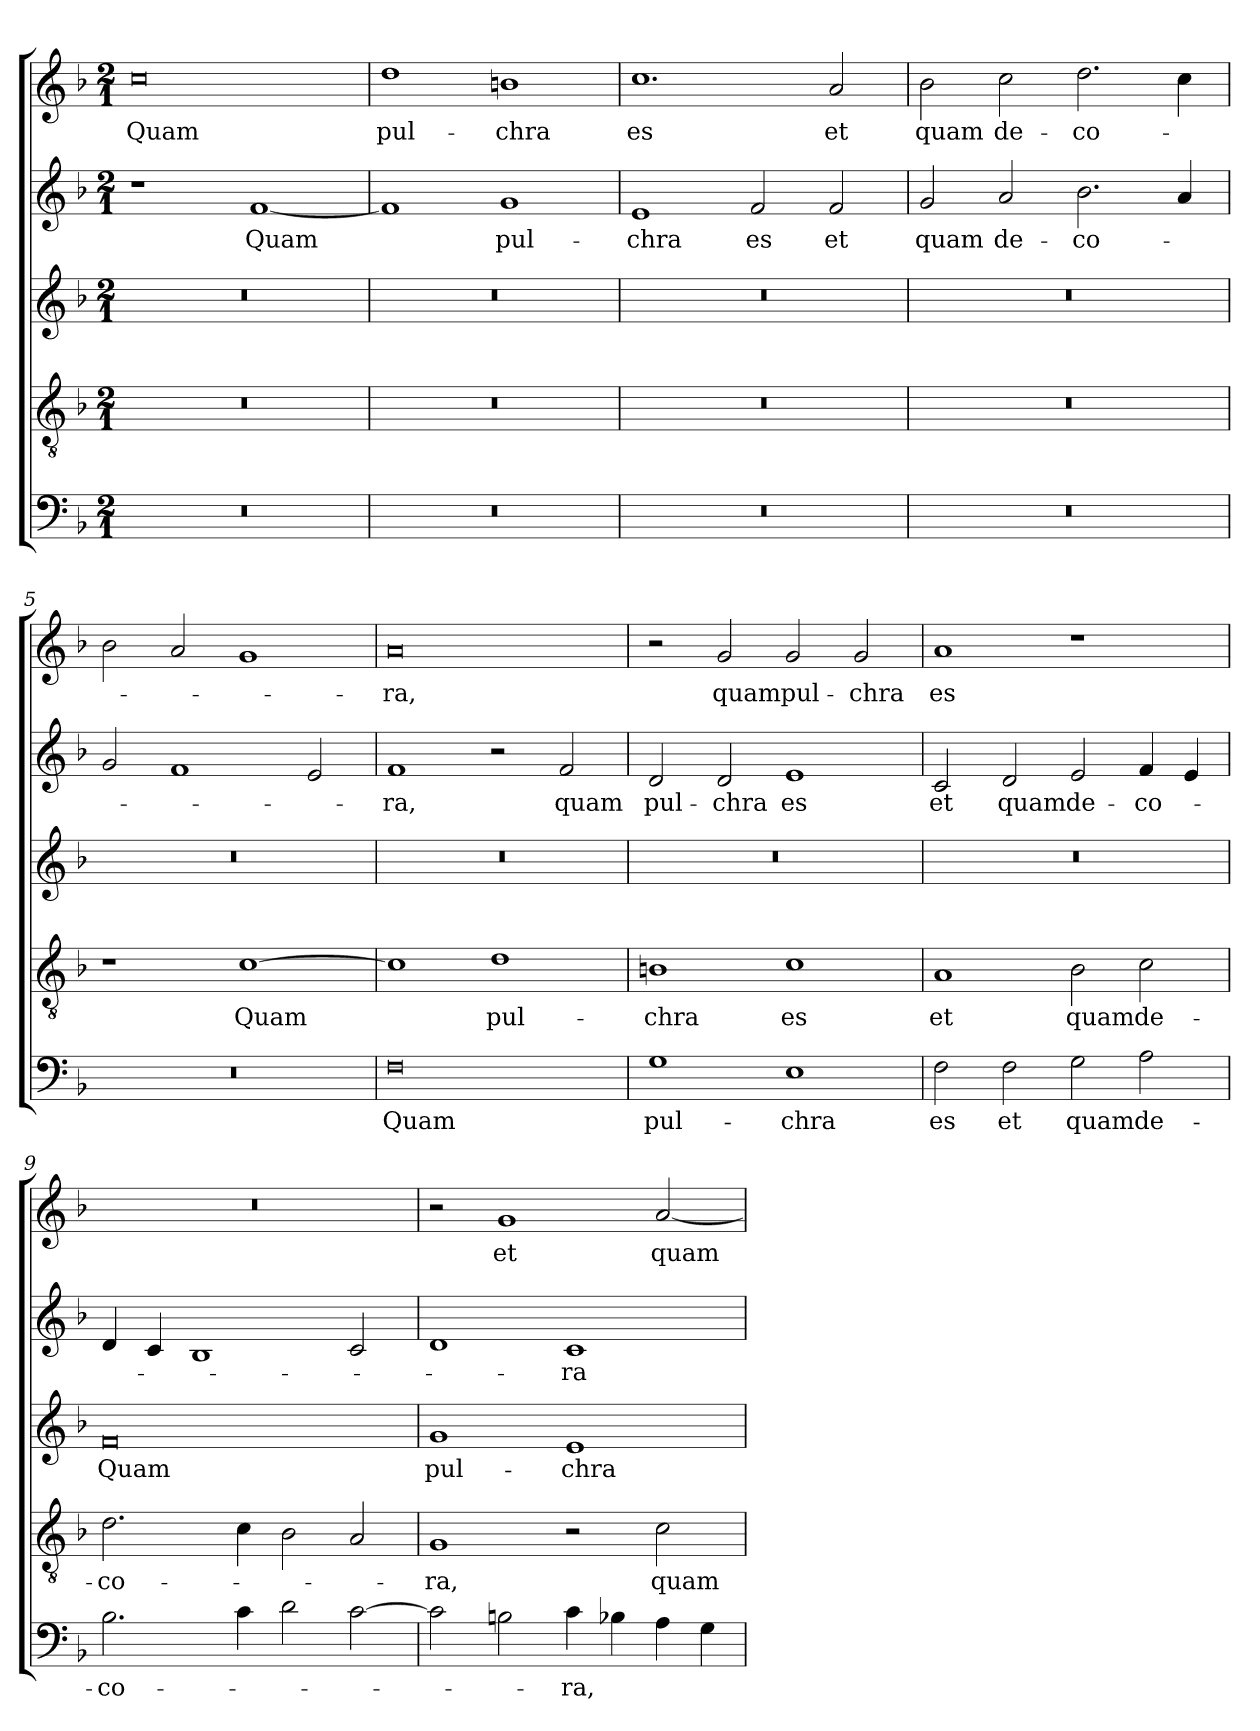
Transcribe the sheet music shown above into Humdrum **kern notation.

**kern	**text	**kern	**text	**kern	**text	**kern	**text	**kern	**text
*part5	*part5	*part4	*part4	*part3	*part3	*part2	*part2	*part1	*part1
*staff5	*staff5	*staff4	*staff4	*staff3	*staff3	*staff2	*staff2	*staff1	*staff1
*clefF4	*	*clefGv2	*	*clefG2	*	*clefG2	*	*clefG2	*
*k[b-]	*	*k[b-]	*	*k[b-]	*	*k[b-]	*	*k[b-]	*
*F:	*	*F:	*	*F:	*	*F:	*	*F:	*
*M2/1	*	*M2/1	*	*M2/1	*	*M2/1	*	*M2/1	*
=1	=1	=1	=1	=1	=1	=1	=1	=1	=1
!	!	!	!	!	!	!	!	!	!LO:LY:b
0r	.	0r	.	0r	.	1r	.	0cc	Quam
!	!	!	!	!	!	!	!LO:LY:b	!	!
.	.	.	.	.	.	[1f	Quam	.	.
=2	=2	=2	=2	=2	=2	=2	=2	=2	=2
!	!	!	!	!	!	!	!	!	!LO:LY:b
0r	.	0r	.	0r	.	1f]	.	1dd	pul-
!	!	!	!	!	!	!	!LO:LY:b	!	!LO:LY:b
.	.	.	.	.	.	1g	pul-	1bn	-chra
=3	=3	=3	=3	=3	=3	=3	=3	=3	=3
!	!	!	!	!	!	!	!LO:LY:b	!	!LO:LY:b
0r	.	0r	.	0r	.	1e	-chra	1.cc	es
!	!	!	!	!	!	!	!LO:LY:b	!	!
.	.	.	.	.	.	2f/	es	.	.
!	!	!	!	!	!	!	!LO:LY:b	!	!LO:LY:b
.	.	.	.	.	.	2f/	et	2a/	et
=4	=4	=4	=4	=4	=4	=4	=4	=4	=4
!	!	!	!	!	!	!	!LO:LY:b	!	!LO:LY:b
0r	.	0r	.	0r	.	2g/	quam	2b-\	quam
!	!	!	!	!	!	!	!LO:LY:b	!	!LO:LY:b
.	.	.	.	.	.	2a/	de-	2cc\	de-
!	!	!	!	!	!	!	!LO:LY:b	!	!LO:LY:b
.	.	.	.	.	.	2.b-\	-co-	2.dd\	-co-
.	.	.	.	.	.	4a/	.	4cc\	.
=5	=5	=5	=5	=5	=5	=5	=5	=5	=5
0r	.	1r	.	0r	.	2g/	.	2b-\	.
.	.	.	.	.	.	1f	.	2a/	.
!	!	!	!LO:LY:b	!	!	!	!	!	!
.	.	[1c	Quam	.	.	.	.	1g	.
.	.	.	.	.	.	2e/	.	.	.
=6	=6	=6	=6	=6	=6	=6	=6	=6	=6
!	!LO:LY:b	!	!	!	!	!	!LO:LY:b	!	!LO:LY:b
0F	Quam	1c]	.	0r	.	1f	-ra,	0a	-ra,
!	!	!	!LO:LY:b	!	!	!	!	!	!
.	.	1d	pul-	.	.	2r	.	.	.
!	!	!	!	!	!	!	!LO:LY:b	!	!
.	.	.	.	.	.	2f/	quam	.	.
!!LO:LB:g=z
=7	=7	=7	=7	=7	=7	=7	=7	=7	=7
!	!LO:LY:b	!	!LO:LY:b	!	!	!	!LO:LY:b	!	!
1G	pul-	1Bn	-chra	0r	.	2d/	pul-	2r	.
!	!	!	!	!	!	!	!LO:LY:b	!	!LO:LY:b
.	.	.	.	.	.	2d/	-chra	2g/	quam
!	!LO:LY:b	!	!LO:LY:b	!	!	!	!LO:LY:b	!	!LO:LY:b
1E	-chra	1c	es	.	.	1e	es	2g/	pul-
!	!	!	!	!	!	!	!	!	!LO:LY:b
.	.	.	.	.	.	.	.	2g/	-chra
=8	=8	=8	=8	=8	=8	=8	=8	=8	=8
!	!LO:LY:b	!	!LO:LY:b	!	!	!	!LO:LY:b	!	!LO:LY:b
2F\	es	1A	et	0r	.	2c/	et	1a	es
!	!LO:LY:b	!	!	!	!	!	!LO:LY:b	!	!
2F\	et	.	.	.	.	2d/	quam	.	.
!	!LO:LY:b	!	!LO:LY:b	!	!	!	!LO:LY:b	!	!
2G\	quam	2B-\	quam	.	.	2e/	de-	1r	.
!	!LO:LY:b	!	!LO:LY:b	!	!	!	!LO:LY:b	!	!
2A\	de-	2c\	de-	.	.	4f/	-co-	.	.
.	.	.	.	.	.	4e/	.	.	.
=9	=9	=9	=9	=9	=9	=9	=9	=9	=9
!	!LO:LY:b	!	!LO:LY:b	!	!LO:LY:b	!	!	!	!
2.B-\	-co-	2.d\	-co-	0f	Quam	4d/	.	0r	.
.	.	.	.	.	.	4c/	.	.	.
.	.	.	.	.	.	1B-	.	.	.
4c\	.	4c\	.	.	.	.	.	.	.
2d\	.	2B-\	.	.	.	.	.	.	.
[2c\	.	2A/	.	.	.	2c/	.	.	.
=10	=10	=10	=10	=10	=10	=10	=10	=10	=10
!	!	!	!LO:LY:b	!	!LO:LY:b	!	!	!	!
2c\]	.	1G	-ra,	1g	pul-	1d	.	2r	.
!	!	!	!	!	!	!	!	!	!LO:LY:b
2Bn\	.	.	.	.	.	.	.	1g	et
!	!LO:LY:b	!	!	!	!LO:LY:b	!	!LO:LY:b	!	!
4c\	-ra,	2r	.	1e	-chra	1c	-ra	.	.
4B-\	.	.	.	.	.	.	.	.	.
!	!	!	!LO:LY:b	!	!	!	!	!	!LO:LY:b
4A\	.	2c\	quam	.	.	.	.	[2a/	quam
4G\	.	.	.	.	.	.	.	.	.
=	=	=	=	=	=	=	=	=	=
*-	*-	*-	*-	*-	*-	*-	*-	*-	*-
